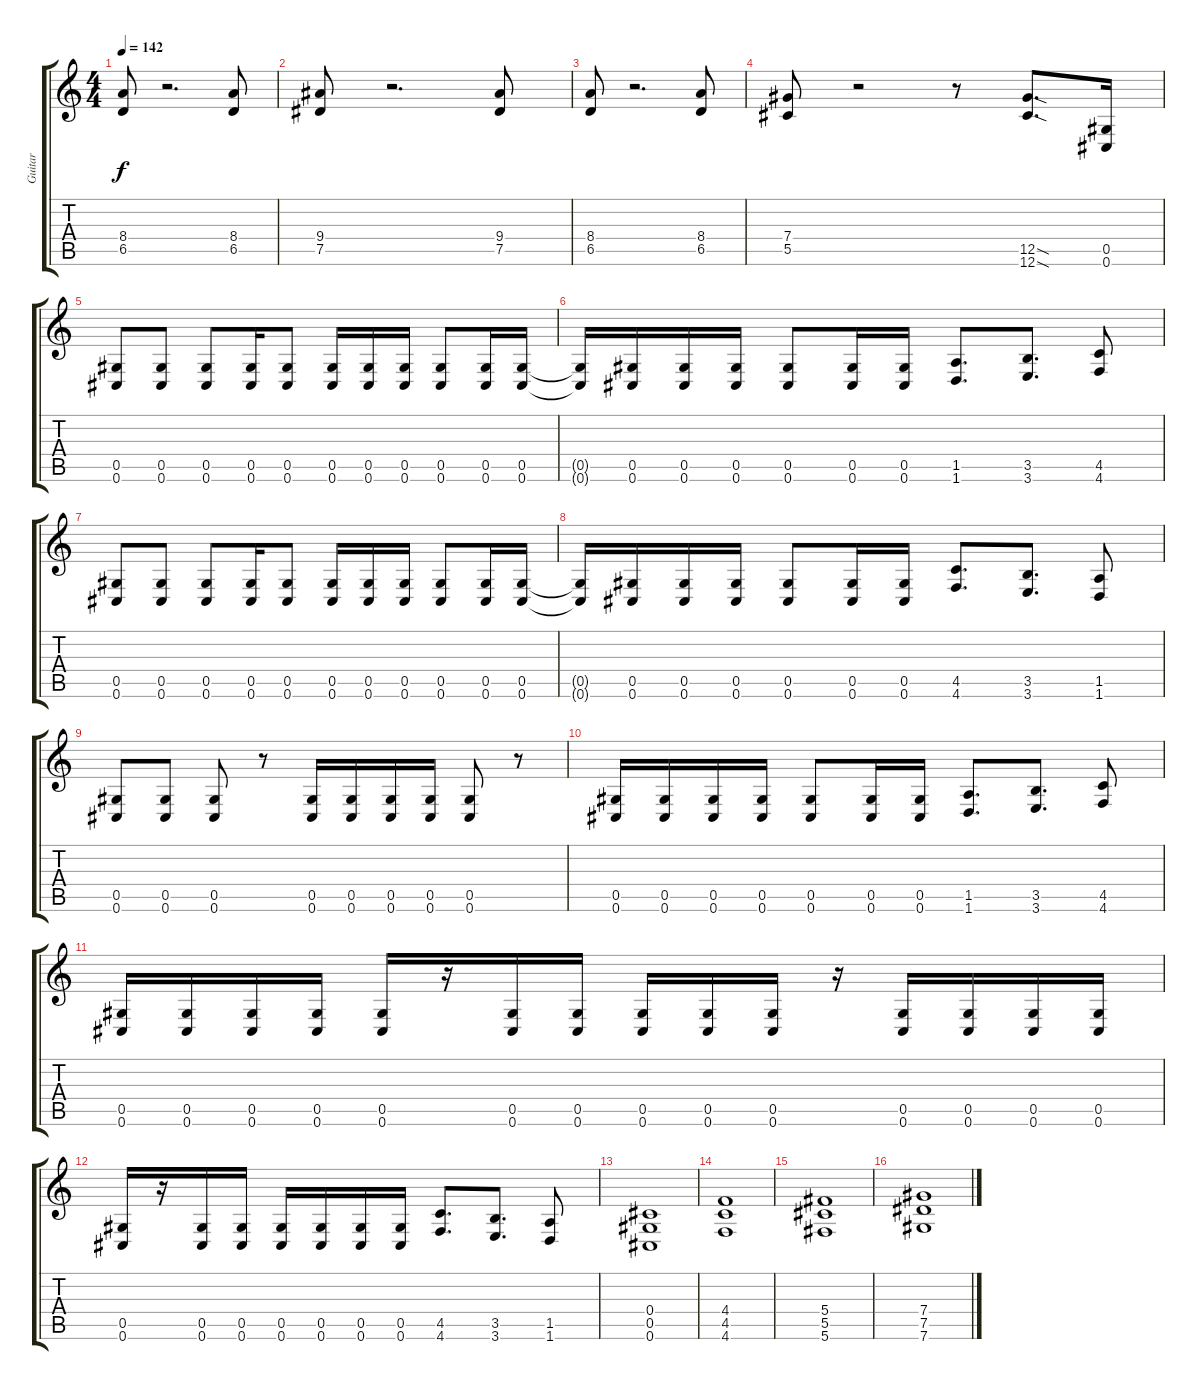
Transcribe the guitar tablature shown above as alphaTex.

\track ("Guitar" "Guitar") {instrument distortionguitar}
\staff {score tabs}
\tuning (Eb4 Bb3 Gb3 Db3 Ab2 Db2) {hide}
\ts (4 4)
\tempo 142
\clef g2
\ks c
(8.4 6.5).8{dy f} r.2{d} (8.4 6.5).8 |
(9.4 7.5).8 r.2{d} (9.4 7.5).8 |
(8.4 6.5).8 r.2{d} (8.4 6.5).8 |
(7.4 5.5).8 r.2 r.8 (12.5{sod} 12.6{sod}).8{d volume 15 instrument distortionguitar} (0.5 0.6).16 |
(0.5 0.6).8 (0.5 0.6).8 (0.5 0.6).8 (0.5 0.6).16 (0.5 0.6).8 (0.5 0.6).16 (0.5 0.6).16 (0.5 0.6).16 (0.5 0.6).8 (0.5 0.6).16 (0.5 0.6).16 |
(0.5{t} 0.6{t}).16 (0.5 0.6).16 (0.5 0.6).16 (0.5 0.6).16 (0.5 0.6).8 (0.5 0.6).16 (0.5 0.6).16 (1.5 1.6).8{d} (3.5 3.6).8{d} (4.5 4.6).8 |
(0.5 0.6).8 (0.5 0.6).8 (0.5 0.6).8 (0.5 0.6).16 (0.5 0.6).8 (0.5 0.6).16 (0.5 0.6).16 (0.5 0.6).16 (0.5 0.6).8 (0.5 0.6).16 (0.5 0.6).16 |
(0.5{t} 0.6{t}).16 (0.5 0.6).16 (0.5 0.6).16 (0.5 0.6).16 (0.5 0.6).8 (0.5 0.6).16 (0.5 0.6).16 (4.5 4.6).8{d} (3.5 3.6).8{d} (1.5 1.6).8 |
(0.5 0.6).8 (0.5 0.6).8 (0.5 0.6).8 r.8 (0.5 0.6).16 (0.5 0.6).16 (0.5 0.6).16 (0.5 0.6).16 (0.5 0.6).8 r.8 |
(0.5 0.6).16 (0.5 0.6).16 (0.5 0.6).16 (0.5 0.6).16 (0.5 0.6).8 (0.5 0.6).16 (0.5 0.6).16 (1.5 1.6).8{d} (3.5 3.6).8{d} (4.5 4.6).8 |
(0.5 0.6).16 (0.5 0.6).16 (0.5 0.6).16 (0.5 0.6).16 (0.5 0.6).16 r.16 (0.5 0.6).16 (0.5 0.6).16 (0.5 0.6).16 (0.5 0.6).16 (0.5 0.6).16 r.16 (0.5 0.6).16 (0.5 0.6).16 (0.5 0.6).16 (0.5 0.6).16 |
(0.5 0.6).16 r.16 (0.5 0.6).16 (0.5 0.6).16 (0.5 0.6).16 (0.5 0.6).16 (0.5 0.6).16 (0.5 0.6).16 (4.5 4.6).8{d} (3.5 3.6).8{d} (1.5 1.6).8 |
(0.4 0.5 0.6).1 |
(4.4 4.5 4.6).1 |
(5.4 5.5 5.6).1 |
(7.4 7.5 7.6).1
